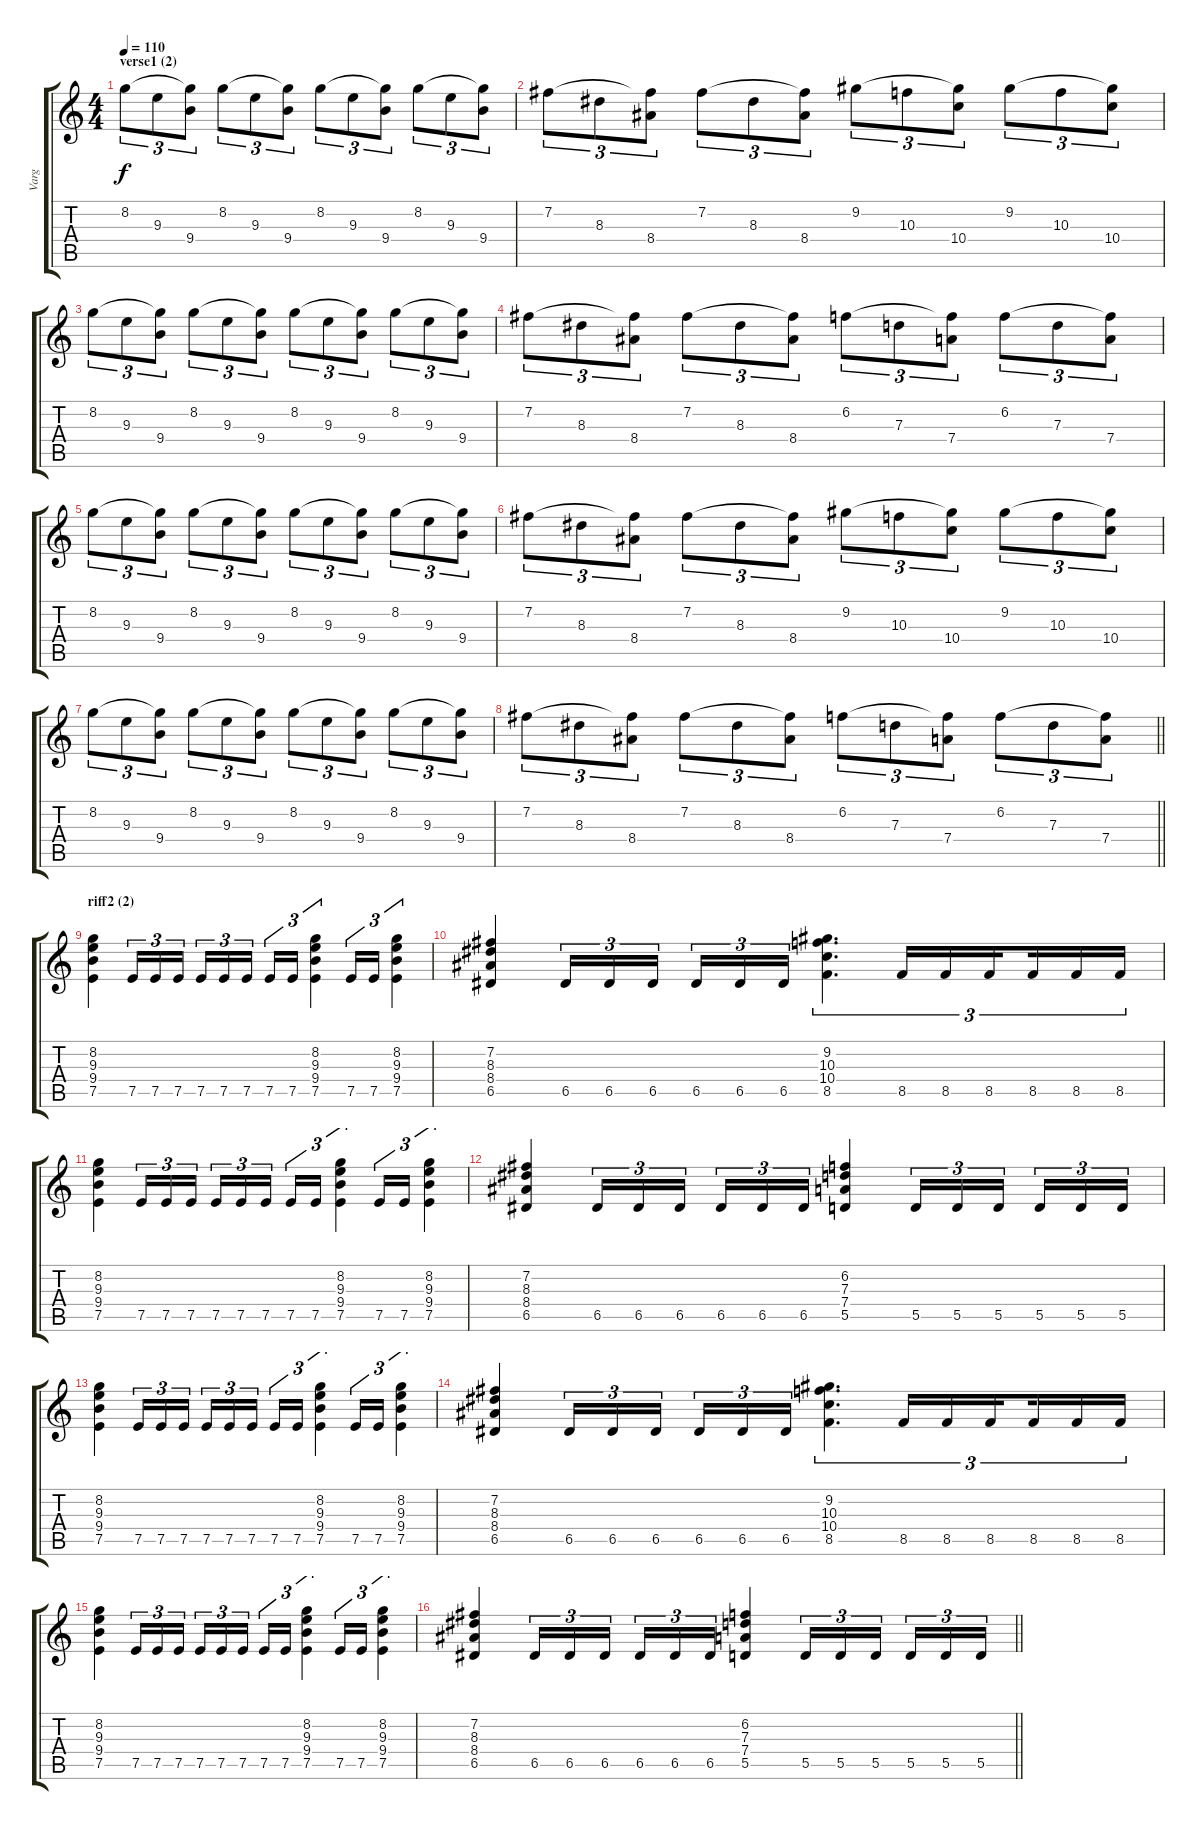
\track ("Varg" "Varg") {instrument distortionguitar}
\staff {score tabs}
\tuning (E4 B3 G3 D3 A2 E2) {hide}
\ts (4 4)
\section ("" "verse1 (2)")
\tempo 110
\clef g2
\ks c
8.2.8{tu (3 2) dy f} 9.3.8{tu (3 2)} (8.2{t} 9.4).8{tu (3 2)} 8.2.8{tu (3 2)} 9.3.8{tu (3 2)} (8.2{t} 9.4).8{tu (3 2)} 8.2.8{tu (3 2)} 9.3.8{tu (3 2)} (8.2{t} 9.4).8{tu (3 2)} 8.2.8{tu (3 2)} 9.3.8{tu (3 2)} (8.2{t} 9.4).8{tu (3 2)} |
7.2.8{tu (3 2)} 8.3.8{tu (3 2)} (7.2{t} 8.4).8{tu (3 2)} 7.2.8{tu (3 2)} 8.3.8{tu (3 2)} (7.2{t} 8.4).8{tu (3 2)} 9.2.8{tu (3 2)} 10.3.8{tu (3 2)} (9.2{t} 10.4).8{tu (3 2)} 9.2.8{tu (3 2)} 10.3.8{tu (3 2)} (9.2{t} 10.4).8{tu (3 2)} |
8.2.8{tu (3 2)} 9.3.8{tu (3 2)} (8.2{t} 9.4).8{tu (3 2)} 8.2.8{tu (3 2)} 9.3.8{tu (3 2)} (8.2{t} 9.4).8{tu (3 2)} 8.2.8{tu (3 2)} 9.3.8{tu (3 2)} (8.2{t} 9.4).8{tu (3 2)} 8.2.8{tu (3 2)} 9.3.8{tu (3 2)} (8.2{t} 9.4).8{tu (3 2)} |
7.2.8{tu (3 2)} 8.3.8{tu (3 2)} (7.2{t} 8.4).8{tu (3 2)} 7.2.8{tu (3 2)} 8.3.8{tu (3 2)} (7.2{t} 8.4).8{tu (3 2)} 6.2.8{tu (3 2)} 7.3.8{tu (3 2)} (6.2{t} 7.4).8{tu (3 2)} 6.2.8{tu (3 2)} 7.3.8{tu (3 2)} (6.2{t} 7.4).8{tu (3 2)} |
8.2.8{tu (3 2)} 9.3.8{tu (3 2)} (8.2{t} 9.4).8{tu (3 2)} 8.2.8{tu (3 2)} 9.3.8{tu (3 2)} (8.2{t} 9.4).8{tu (3 2)} 8.2.8{tu (3 2)} 9.3.8{tu (3 2)} (8.2{t} 9.4).8{tu (3 2)} 8.2.8{tu (3 2)} 9.3.8{tu (3 2)} (8.2{t} 9.4).8{tu (3 2)} |
7.2.8{tu (3 2)} 8.3.8{tu (3 2)} (7.2{t} 8.4).8{tu (3 2)} 7.2.8{tu (3 2)} 8.3.8{tu (3 2)} (7.2{t} 8.4).8{tu (3 2)} 9.2.8{tu (3 2)} 10.3.8{tu (3 2)} (9.2{t} 10.4).8{tu (3 2)} 9.2.8{tu (3 2)} 10.3.8{tu (3 2)} (9.2{t} 10.4).8{tu (3 2)} |
8.2.8{tu (3 2)} 9.3.8{tu (3 2)} (8.2{t} 9.4).8{tu (3 2)} 8.2.8{tu (3 2)} 9.3.8{tu (3 2)} (8.2{t} 9.4).8{tu (3 2)} 8.2.8{tu (3 2)} 9.3.8{tu (3 2)} (8.2{t} 9.4).8{tu (3 2)} 8.2.8{tu (3 2)} 9.3.8{tu (3 2)} (8.2{t} 9.4).8{tu (3 2)} |
\barLineRight lightlight
7.2.8{tu (3 2)} 8.3.8{tu (3 2)} (7.2{t} 8.4).8{tu (3 2)} 7.2.8{tu (3 2)} 8.3.8{tu (3 2)} (7.2{t} 8.4).8{tu (3 2)} 6.2.8{tu (3 2)} 7.3.8{tu (3 2)} (6.2{t} 7.4).8{tu (3 2)} 6.2.8{tu (3 2)} 7.3.8{tu (3 2)} (6.2{t} 7.4).8{tu (3 2)} |
\section ("" "riff2 (2)")
(8.2 9.3 9.4 7.5).4 7.5.16{tu (3 2)} 7.5.16{tu (3 2)} 7.5.16{tu (3 2) beam splitsecondary} 7.5.16{tu (3 2)} 7.5.16{tu (3 2)} 7.5.16{tu (3 2)} 7.5.16{tu (3 2)} 7.5.16{tu (3 2)} (8.2 9.3 9.4 7.5).4{tu (3 2)} 7.5.16{tu (3 2)} 7.5.16{tu (3 2)} (8.2 9.3 9.4 7.5).4{tu (3 2)} |
(7.2 8.3 8.4 6.5).4 6.5.16{tu (3 2)} 6.5.16{tu (3 2)} 6.5.16{tu (3 2) beam splitsecondary} 6.5.16{tu (3 2)} 6.5.16{tu (3 2)} 6.5.16{tu (3 2)} (9.2 10.3 10.4 8.5).4{d tu (3 2)} 8.5.16{tu (3 2)} 8.5.16{tu (3 2)} 8.5.16{tu (3 2) beam splitsecondary} 8.5.16{tu (3 2)} 8.5.16{tu (3 2)} 8.5.16{tu (3 2)} |
(8.2 9.3 9.4 7.5).4 7.5.16{tu (3 2)} 7.5.16{tu (3 2)} 7.5.16{tu (3 2) beam splitsecondary} 7.5.16{tu (3 2)} 7.5.16{tu (3 2)} 7.5.16{tu (3 2)} 7.5.16{tu (3 2)} 7.5.16{tu (3 2)} (8.2 9.3 9.4 7.5).4{tu (3 2)} 7.5.16{tu (3 2)} 7.5.16{tu (3 2)} (8.2 9.3 9.4 7.5).4{tu (3 2)} |
(7.2 8.3 8.4 6.5).4 6.5.16{tu (3 2)} 6.5.16{tu (3 2)} 6.5.16{tu (3 2) beam splitsecondary} 6.5.16{tu (3 2)} 6.5.16{tu (3 2)} 6.5.16{tu (3 2)} (6.2 7.3 7.4 5.5).4 5.5.16{tu (3 2)} 5.5.16{tu (3 2)} 5.5.16{tu (3 2) beam splitsecondary} 5.5.16{tu (3 2)} 5.5.16{tu (3 2)} 5.5.16{tu (3 2)} |
(8.2 9.3 9.4 7.5).4 7.5.16{tu (3 2)} 7.5.16{tu (3 2)} 7.5.16{tu (3 2) beam splitsecondary} 7.5.16{tu (3 2)} 7.5.16{tu (3 2)} 7.5.16{tu (3 2)} 7.5.16{tu (3 2)} 7.5.16{tu (3 2)} (8.2 9.3 9.4 7.5).4{tu (3 2)} 7.5.16{tu (3 2)} 7.5.16{tu (3 2)} (8.2 9.3 9.4 7.5).4{tu (3 2)} |
(7.2 8.3 8.4 6.5).4 6.5.16{tu (3 2)} 6.5.16{tu (3 2)} 6.5.16{tu (3 2) beam splitsecondary} 6.5.16{tu (3 2)} 6.5.16{tu (3 2)} 6.5.16{tu (3 2)} (9.2 10.3 10.4 8.5).4{d tu (3 2)} 8.5.16{tu (3 2)} 8.5.16{tu (3 2)} 8.5.16{tu (3 2) beam splitsecondary} 8.5.16{tu (3 2)} 8.5.16{tu (3 2)} 8.5.16{tu (3 2)} |
(8.2 9.3 9.4 7.5).4 7.5.16{tu (3 2)} 7.5.16{tu (3 2)} 7.5.16{tu (3 2) beam splitsecondary} 7.5.16{tu (3 2)} 7.5.16{tu (3 2)} 7.5.16{tu (3 2)} 7.5.16{tu (3 2)} 7.5.16{tu (3 2)} (8.2 9.3 9.4 7.5).4{tu (3 2)} 7.5.16{tu (3 2)} 7.5.16{tu (3 2)} (8.2 9.3 9.4 7.5).4{tu (3 2)} |
\barLineRight lightlight
(7.2 8.3 8.4 6.5).4 6.5.16{tu (3 2)} 6.5.16{tu (3 2)} 6.5.16{tu (3 2) beam splitsecondary} 6.5.16{tu (3 2)} 6.5.16{tu (3 2)} 6.5.16{tu (3 2)} (6.2 7.3 7.4 5.5).4 5.5.16{tu (3 2)} 5.5.16{tu (3 2)} 5.5.16{tu (3 2) beam splitsecondary} 5.5.16{tu (3 2)} 5.5.16{tu (3 2)} 5.5.16{tu (3 2)}
